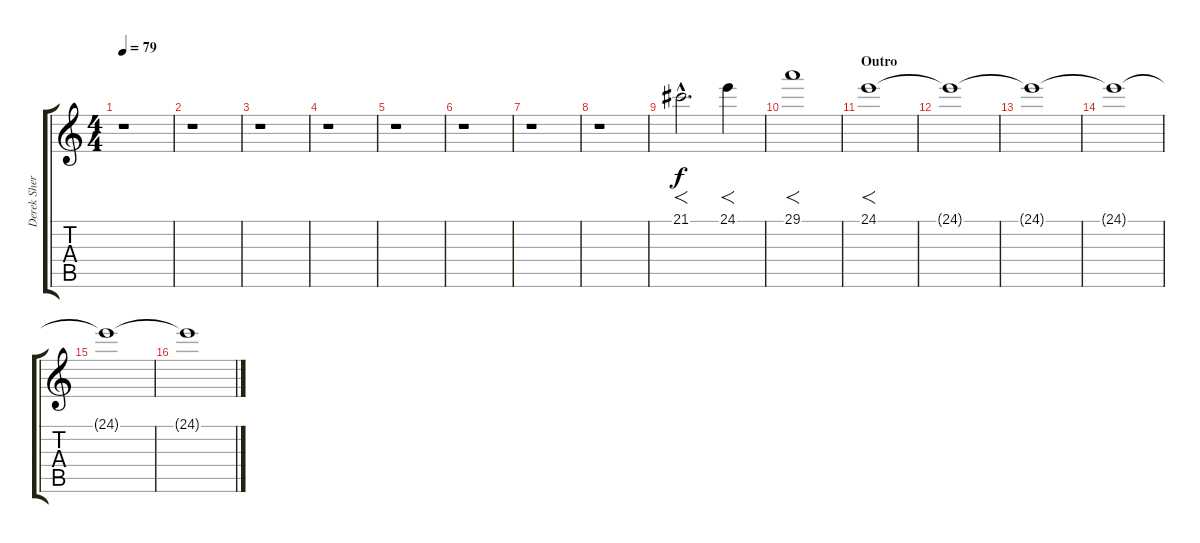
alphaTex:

\track ("Derek Sherinian (Right Hand)" "Derek Sher") {instrument harmonica}
\staff {score tabs}
\tuning (E4 B3 G3 D3 A2 E2) {hide}
\ts (4 4)
\tempo 79
\clef g2
\ks c
r.1{dy f} |
r.1 |
r.1 |
r.1 |
r.1 |
r.1 |
r.1 |
r.1 |
21.1{hac}.2{f d volume 12 instrument lead1square} 24.1.4{f} |
29.1.1{f} |
\section ("" "Outro")
24.1.1{f instrument lead1square} |
24.1{t}.1 |
24.1{t}.1 |
24.1{t}.1{volume 0} |
24.1{t}.1 |
24.1{t}.1
